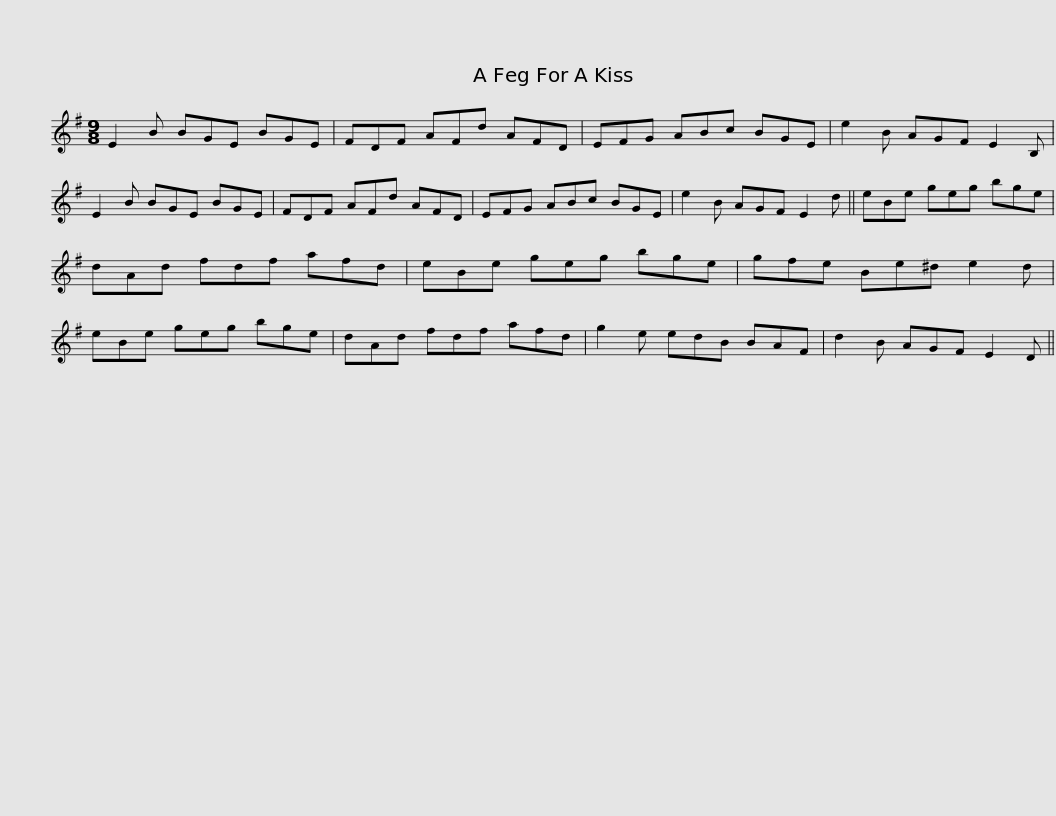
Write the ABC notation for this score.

X:1
L:1/8
M:9/8
I:linebreak $
K:Emin
V:1 treble
V:1
 E2 B BGE BGE | FDF AFd AFD | EFG ABc BGE | e2 B AGF E2 B, | E2 B BGE BGE |$ %5
 FDF AFd AFD | EFG ABc BGE | e2 B AGF E2 d || eBe geg bge | dAd fdf afd |$ %10
 eBe geg bge | gfe Be^d e2 d | eBe geg bge | dAd fdf afd | g2 e edB BAF |$ %15
 d2 B AGF E2 D || %16
